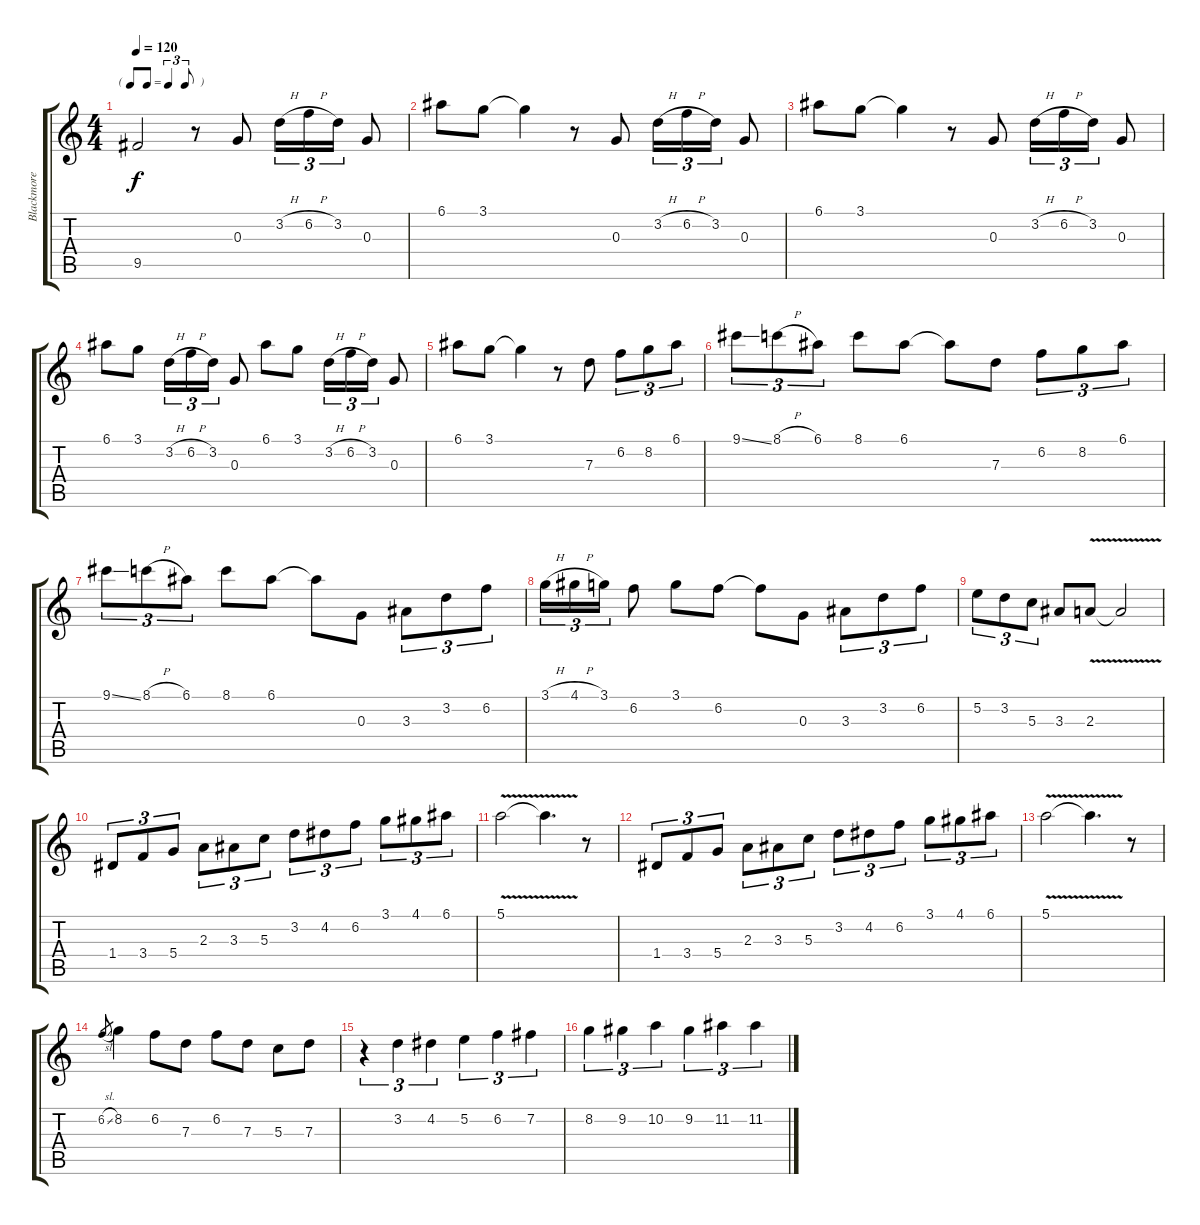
\track ("Blackmore" "Blackmore") {instrument overdrivenguitar}
\staff {score tabs}
\tuning (E4 B3 G3 D3 A2 E2) {hide}
\ts (4 4)
\tf triplet8th
\tempo 120
\clef g2
\ks c
9.5{t}.2{dy f} r.8 0.3.8 3.2{h}.16{tu (3 2)} 6.2{h}.16{tu (3 2)} 3.2.16{tu (3 2)} 0.3.8 |
6.1.8 3.1.8 3.1{t}.4 r.8 0.3.8 3.2{h}.16{tu (3 2)} 6.2{h}.16{tu (3 2)} 3.2.16{tu (3 2)} 0.3.8 |
6.1.8 3.1.8 3.1{t}.4 r.8 0.3.8 3.2{h}.16{tu (3 2)} 6.2{h}.16{tu (3 2)} 3.2.16{tu (3 2)} 0.3.8 |
6.1.8 3.1.8 3.2{h}.16{tu (3 2)} 6.2{h}.16{tu (3 2)} 3.2.16{tu (3 2)} 0.3.8 6.1.8 3.1.8 3.2{h}.16{tu (3 2)} 6.2{h}.16{tu (3 2)} 3.2.16{tu (3 2)} 0.3.8 |
6.1.8 3.1.8 3.1{t}.4 r.8 7.3.8 6.2.8{tu (3 2)} 8.2.8{tu (3 2)} 6.1.8{tu (3 2)} |
9.1{ss}.8{tu (3 2)} 8.1{h}.8{tu (3 2)} 6.1.8{tu (3 2)} 8.1.8 6.1.8 6.1{t}.8 7.3.8 6.2.8{tu (3 2)} 8.2.8{tu (3 2)} 6.1.8{tu (3 2)} |
9.1{ss}.8{tu (3 2)} 8.1{h}.8{tu (3 2)} 6.1.8{tu (3 2)} 8.1.8 6.1.8 6.1{t}.8 0.3.8 3.3.8{tu (3 2)} 3.2.8{tu (3 2)} 6.2.8{tu (3 2)} |
3.1{h}.16{tu (3 2)} 4.1{h}.16{tu (3 2)} 3.1.16{tu (3 2)} 6.2.8 3.1.8 6.2.8 6.2{t}.8 0.3.8 3.3.8{tu (3 2)} 3.2.8{tu (3 2)} 6.2.8{tu (3 2)} |
5.2.8{tu (3 2)} 3.2.8{tu (3 2)} 5.3.8{tu (3 2)} 3.3.8 2.3{v}.8 2.3{t}.2 |
1.4.8{tu (3 2)} 3.4.8{tu (3 2)} 5.4.8{tu (3 2)} 2.3.8{tu (3 2)} 3.3.8{tu (3 2)} 5.3.8{tu (3 2)} 3.2.8{tu (3 2)} 4.2.8{tu (3 2)} 6.2.8{tu (3 2)} 3.1.8{tu (3 2)} 4.1.8{tu (3 2)} 6.1.8{tu (3 2)} |
5.1{v}.2 5.1{t}.4{d} r.8 |
1.4.8{tu (3 2)} 3.4.8{tu (3 2)} 5.4.8{tu (3 2)} 2.3.8{tu (3 2)} 3.3.8{tu (3 2)} 5.3.8{tu (3 2)} 3.2.8{tu (3 2)} 4.2.8{tu (3 2)} 6.2.8{tu (3 2)} 3.1.8{tu (3 2)} 4.1.8{tu (3 2)} 6.1.8{tu (3 2)} |
5.1{v}.2 5.1{t}.4{d} r.8 |
6.2{sl}.8{gr} 8.2.4 6.2.8 7.3.8 6.2.8 7.3.8 5.3.8 7.3.8 |
r.4{tu (3 2)} 3.2.4{tu (3 2)} 4.2.4{tu (3 2)} 5.2.4{tu (3 2)} 6.2.4{tu (3 2)} 7.2.4{tu (3 2)} |
8.2.4{tu (3 2)} 9.2.4{tu (3 2)} 10.2.4{tu (3 2)} 9.2.4{tu (3 2)} 11.2.4{tu (3 2)} 11.2.4{tu (3 2)}
